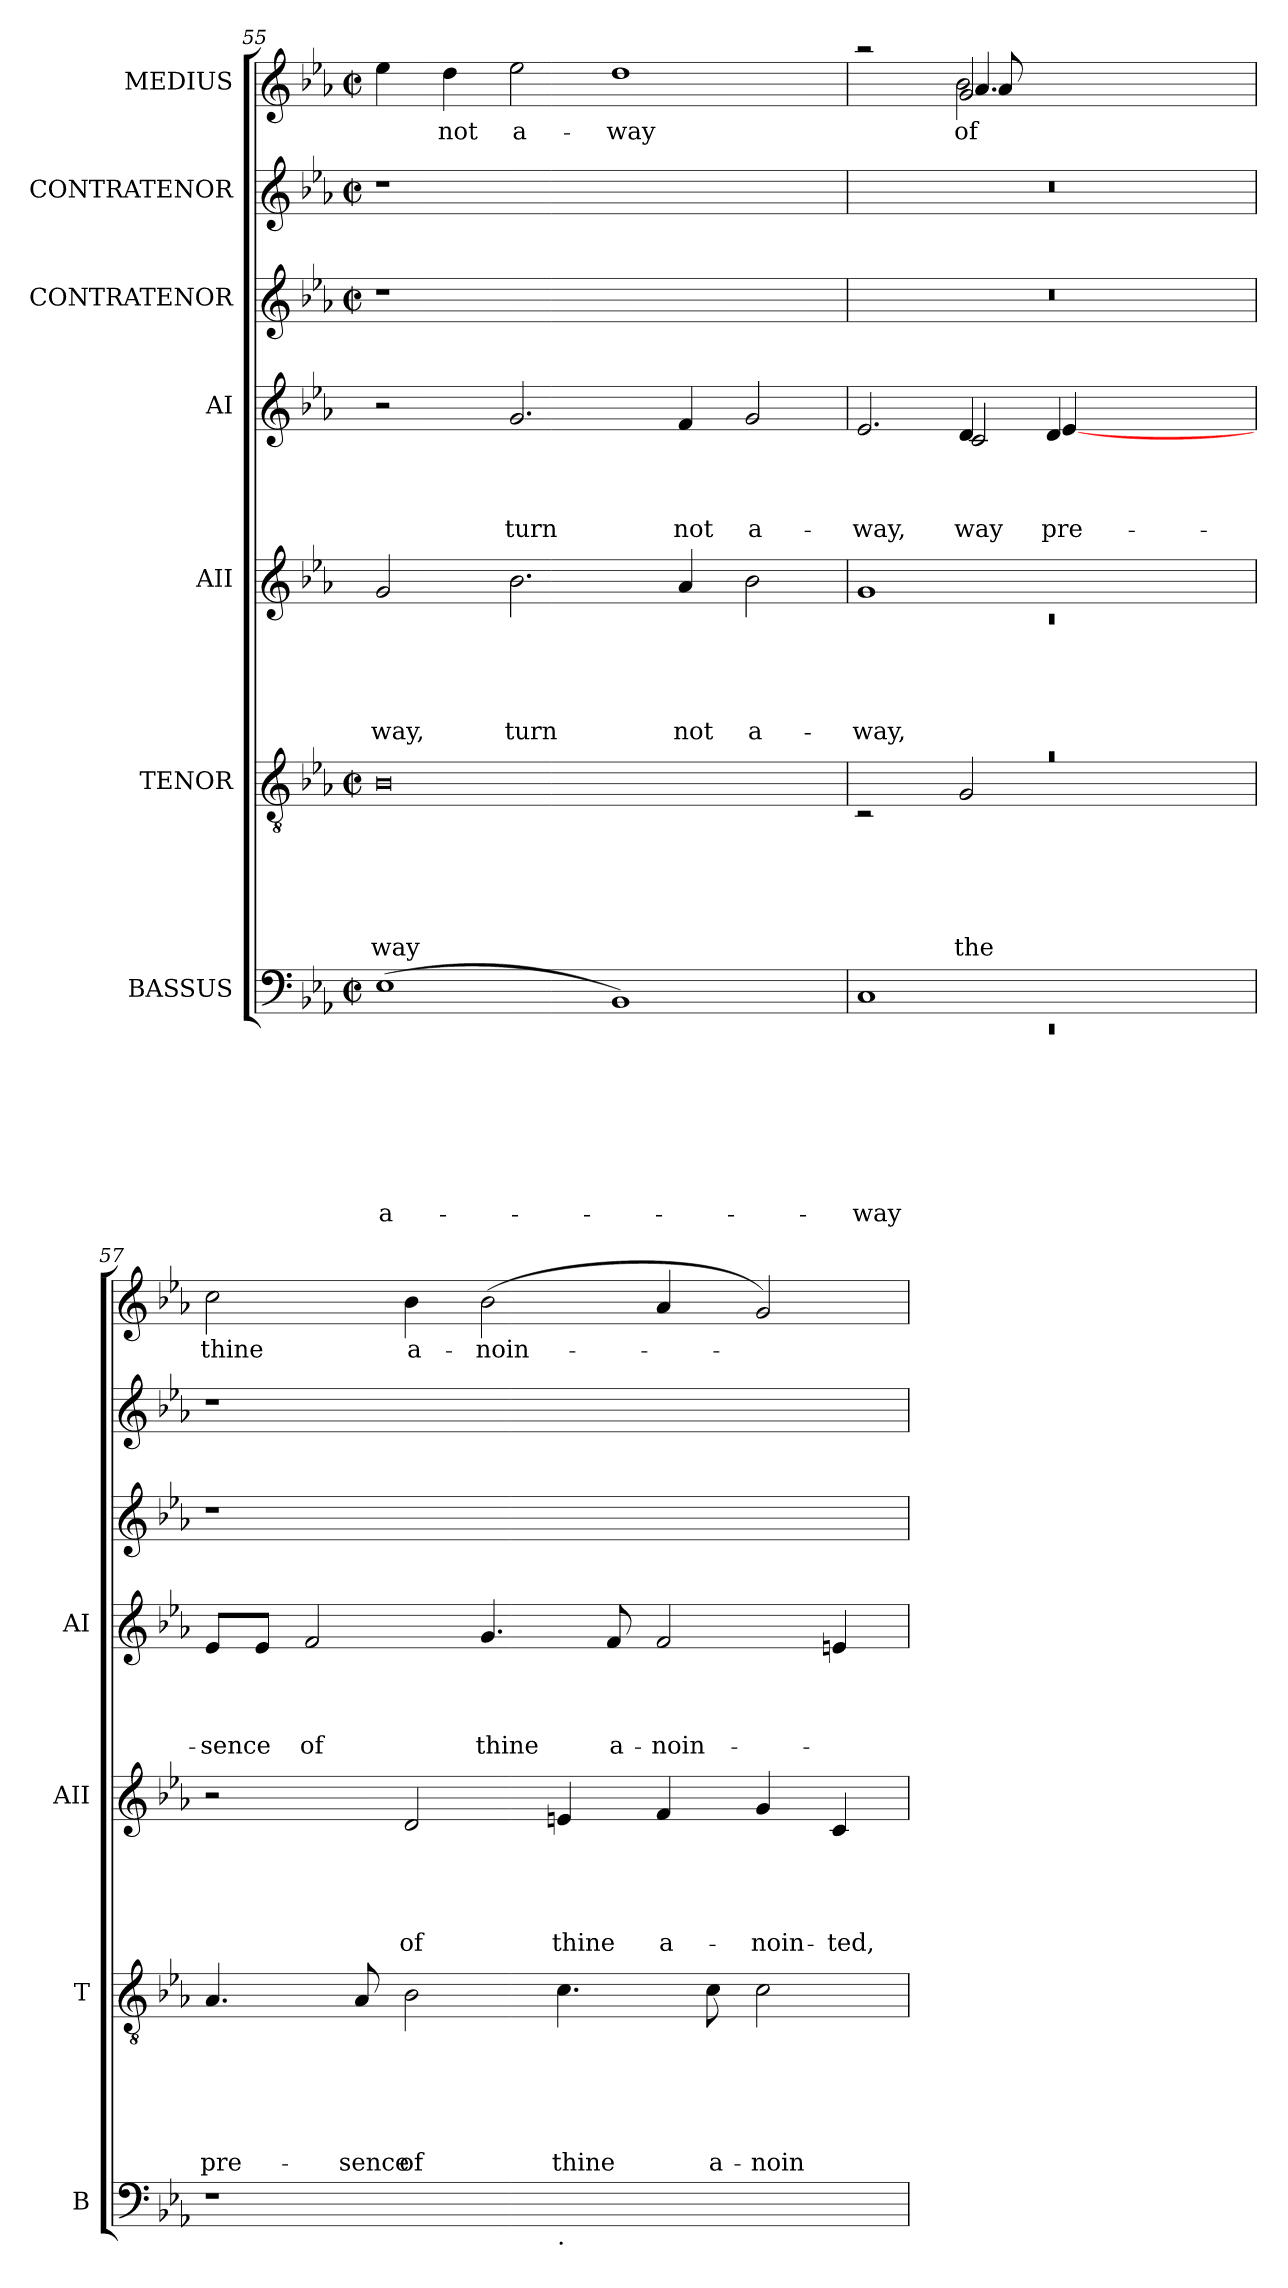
**kern	**text	**text	**text	**text	**text	**text	**text	**text	**kern	**text	**text	**text	**text	**text	**text	**kern	**text	**text	**text	**text	**text	**kern	**text	**text	**text	**text	**kern	**kern	**kern	**text
*part7	*part7	*part7	*part7	*part7	*part7	*part7	*part7	*part7	*part6	*part6	*part6	*part6	*part6	*part6	*part6	*part5	*part5	*part5	*part5	*part5	*part5	*part4	*part4	*part4	*part4	*part4	*part3	*part2	*part1	*part1
*staff7	*staff7	*staff7	*staff7	*staff7	*staff7	*staff7	*staff7	*staff7	*staff6	*staff6	*staff6	*staff6	*staff6	*staff6	*staff6	*staff5	*staff5	*staff5	*staff5	*staff5	*staff5	*staff4	*staff4	*staff4	*staff4	*staff4	*staff3	*staff2	*staff1	*staff1
*I"BASSUS	*	*	*	*	*	*	*	*	*I"TENOR	*	*	*	*	*	*	*I"AII	*	*	*	*	*	*I"AI	*	*	*	*	*I"CONTRATENOR	*I"CONTRATENOR	*I"MEDIUS	*
*I'B	*	*	*	*	*	*	*	*	*I'T	*	*	*	*	*	*	*I'AII	*	*	*	*	*	*I'AI	*	*	*	*	*	*	*	*
*clefF4	*	*	*	*	*	*	*	*	*clefGv2	*	*	*	*	*	*	*clefG2	*	*	*	*	*	*clefG2	*	*	*	*	*clefG2	*clefG2	*clefG2	*
*k[b-e-a-]	*	*	*	*	*	*	*	*	*k[b-e-a-]	*	*	*	*	*	*	*k[b-e-a-]	*	*	*	*	*	*k[b-e-a-]	*	*	*	*	*k[b-e-a-]	*k[b-e-a-]	*k[b-e-a-]	*
*E-:	*	*	*	*	*	*	*	*	*E-:	*	*	*	*	*	*	*E-:	*	*	*	*	*	*E-:	*	*	*	*	*E-:	*E-:	*E-:	*
*M2/2	*	*	*	*	*	*	*	*	*M2/2	*	*	*	*	*	*	*	*	*	*	*	*	*	*	*	*	*	*M2/2	*M2/2	*M2/2	*
*met(c|)	*	*	*	*	*	*	*	*	*met(c|)	*	*	*	*	*	*	*	*	*	*	*	*	*	*	*	*	*	*met(c|)	*met(c|)	*met(c|)	*
=55	=55	=55	=55	=55	=55	=55	=55	=55	=55	=55	=55	=55	=55	=55	=55	=55	=55	=55	=55	=55	=55	=55	=55	=55	=55	=55	=55	=55	=55	=55
!	!	!	!	!	!	!	!	!LO:LY:b:rj	!	!	!	!	!	!	!LO:LY:b	!	!	!	!	!	!LO:LY:b	!	!	!	!	!	!	!	!	!
(>1E-	.	.	.	.	.	.	.	a-	0B-	.	.	.	.	.	-way	2g/	.	.	.	.	way,	2r	.	.	.	.	1r	1r	4ee-\	.
!	!	!	!	!	!	!	!	!	!	!	!	!	!	!	!	!	!	!	!	!	!	!	!	!	!	!	!	!	!	!LO:LY:b
.	.	.	.	.	.	.	.	.	.	.	.	.	.	.	.	.	.	.	.	.	.	.	.	.	.	.	.	.	4dd\	not
!	!	!	!	!	!	!	!	!	!	!	!	!	!	!	!	!	!	!	!	!	!LO:LY:b	!	!	!	!	!LO:LY:b	!	!	!	!LO:LY:b
.	.	.	.	.	.	.	.	.	.	.	.	.	.	.	.	2.b-\	.	.	.	.	turn	2.g/	.	.	.	turn	.	.	2ee-\	a-
!	!	!	!	!	!	!	!	!	!	!	!	!	!	!	!	!	!	!	!	!	!	!	!	!	!	!	!	!	!	!LO:LY:b
1BB-)	.	.	.	.	.	.	.	.	.	.	.	.	.	.	.	.	.	.	.	.	.	.	.	.	.	.	1ryy	1ryy	1dd	-way
!	!	!	!	!	!	!	!	!	!	!	!	!	!	!	!	!	!	!	!	!	!LO:LY:b	!	!	!	!	!LO:LY:b	!	!	!	!
.	.	.	.	.	.	.	.	.	.	.	.	.	.	.	.	4a-/	.	.	.	.	not	4f/	.	.	.	not	.	.	.	.
!	!	!	!	!	!	!	!	!	!	!	!	!	!	!	!	!	!	!	!	!	!LO:LY:b	!	!	!	!	!LO:LY:b	!	!	!	!
.	.	.	.	.	.	.	.	.	.	.	.	.	.	.	.	2b-\	.	.	.	.	a-	2g/	.	.	.	a-	.	.	.	.
=56	=56	=56	=56	=56	=56	=56	=56	=56	=56	=56	=56	=56	=56	=56	=56	=56	=56	=56	=56	=56	=56	=56	=56	=56	=56	=56	=56	=56	=56	=56
!	!	!	!	!	!	!	!	!LO:LY:b	!	!	!	!	!	!	!	!	!	!	!	!	!LO:LY:b	!	!	!	!	!LO:LY:b	!	!	!	!
*^	*	*	*	*	*	*	*	*	*^	*	*	*	*	*	*	*^	*	*	*	*	*	*^	*	*	*	*	*	*	*^	*
*	*	*	*	*	*	*	*	*	*	*	*	*	*	*	*	*	*	*	*	*	*	*	*	*	*	*^	*	*	*	*	*	*	*	*^	*
*	*	*	*	*	*	*	*	*	*	*	*	*	*	*	*	*	*	*	*	*	*	*	*	*	*	*	*	*	*	*	*	*	*	*	*	*^	*
1C	1rEE	.	.	.	.	.	.	.	-way	1ra	2rC	.	.	.	.	.	.	1g	1rc	.	.	.	.	-way,	2.e-/	2ryy	2ryy	.	.	.	-way,	1r	1r	2raa	2ryy	2ryy	2ryy	.
!	!	!	!	!	!	!	!	!	!	!	!	!	!	!	!	!	!LO:LY:b	!	!	!	!	!	!	!	!	!	!	!	!	!	!LO:LY:b	!	!	!	!	!	!	!
!	!	!	!	!	!	!	!	!	!	!	!	!	!	!	!	!	!	!	!	!	!	!	!	!	!	!	!	!	!	!	!LO:LY:b	!	!	!	!	!	!	!LO:LY:b
!	!	!	!	!	!	!	!	!	!	!	!	!	!	!	!	!	!	!	!	!	!	!	!	!	!	!	!	!	!	!	!	!	!	!	!	!	!	!LO:LY:b
!	!	!	!	!	!	!	!	!	!	!	!	!	!	!	!	!	!	!	!	!	!	!	!	!	!	!	!	!	!	!	!	!	!	!	!	!	!	!LO:LY:b
!	!	!	!	!	!	!	!	!	!	!	!	!	!	!	!	!	!	!	!	!	!	!	!	!	!	!	!	!	!	!	!	!	!	!	!	!	!	!LO:LY:b
.	.	.	.	.	.	.	.	.	.	.	2G/	.	.	.	.	.	the	.	.	.	.	.	.	.	.	4d/	2c/	.	.	.	-way	.	.	2g/	4.a-/	8a-/	2b-\	of
.	.	.	.	.	.	.	.	.	.	.	.	.	.	.	.	.	.	.	.	.	.	.	.	.	.	.	.	.	.	.	.	.	.	.	.	4.ryy	.	.
!	!	!	!	!	!	!	!	!	!	!	!	!	!	!	!	!	!	!	!	!	!	!	!	!	!	!	!	!	!	!	!LO:LY:b	!	!	!	!	!	!	!
!	!	!	!	!	!	!	!	!	!	!	!	!	!	!	!	!	!	!	!	!	!	!	!	!	!	!	!	!	!	!	!LO:LY:b	!	!	!	!	!	!	!
.	.	.	.	.	.	.	.	.	.	.	.	.	.	.	.	.	.	.	.	.	.	.	.	.	4d/	[>4e-/	.	.	.	.	-pre-	.	.	.	.	.	.	.
.	.	.	.	.	.	.	.	.	.	.	.	.	.	.	.	.	.	.	.	.	.	.	.	.	.	.	.	.	.	.	.	.	.	.	8ryy	.	.	.
*v	*v	*	*	*	*	*	*	*	*	*	*	*	*	*	*	*	*	*v	*v	*	*	*	*	*	*v	*v	*v	*	*	*	*	*	*	*	*v	*v	*v	*
*	*	*	*	*	*	*	*	*	*v	*v	*	*	*	*	*	*	*	*	*	*	*	*	*	*	*	*	*	*	*	*	*	*
!!LO:PB:g=z
=57	=57	=57	=57	=57	=57	=57	=57	=57	=57	=57	=57	=57	=57	=57	=57	=57	=57	=57	=57	=57	=57	=57	=57	=57	=57	=57	=57	=57	=57	=57	=57
!	!	!	!	!	!	!	!	!	!	!	!	!	!	!	!LO:LY:b	!	!	!	!	!	!	!	!	!	!	!LO:LY:b	!	!	!	!	!LO:LY:b
*	*	*	*	*	*	*	*	*	*	*	*	*	*	*	*	*	*	*	*	*	*	*	*	*	*	*	*	*	*v	*v	*
1r	.	.	.	.	.	.	.	.	4.A-/	.	.	.	.	.	pre-	2r	.	.	.	.	.	8e-/L	.	.	.	sence	1r	1r	2cc\	thine
.	.	.	.	.	.	.	.	.	.	.	.	.	.	.	.	.	.	.	.	.	.	8e-/J	.	.	.	.	.	.	.	.
!	!	!	!	!	!	!	!	!	!	!	!	!	!	!	!	!	!	!	!	!	!	!	!	!	!	!LO:LY:b	!	!	!	!
.	.	.	.	.	.	.	.	.	.	.	.	.	.	.	.	.	.	.	.	.	.	2f/	.	.	.	of	.	.	.	.
!	!	!	!	!	!	!	!	!	!	!	!	!	!	!	!LO:LY:b	!	!	!	!	!	!	!	!	!	!	!	!	!	!	!
.	.	.	.	.	.	.	.	.	8A-/	.	.	.	.	.	-sence	.	.	.	.	.	.	.	.	.	.	.	.	.	.	.
!	!	!	!	!	!	!	!	!	!	!	!	!	!	!	!LO:LY:b	!	!	!	!	!	!LO:LY:b	!	!	!	!	!	!	!	!	!LO:LY:b
.	.	.	.	.	.	.	.	.	2B-\	.	.	.	.	.	of	2d/	.	.	.	.	of	.	.	.	.	.	.	.	4b-\	a-
!	!	!	!	!	!	!	!	!	!	!	!	!	!	!	!	!	!	!	!	!	!	!	!	!	!	!LO:LY:b	!	!	!	!LO:LY:b
.	.	.	.	.	.	.	.	.	.	.	.	.	.	.	.	.	.	.	.	.	.	4.g/	.	.	.	thine	.	.	(>2b-\	-noin-
!LO:TX:b:t=.	!	!	!	!	!	!	!	!	!	!	!	!	!	!	!	!	!	!	!	!	!	!	!	!	!	!	!	!	!	!
!	!	!	!	!	!	!	!	!	!	!	!	!	!	!	!LO:LY:b	!	!	!	!	!	!LO:LY:b	!	!	!	!	!	!	!	!	!
1ryy	.	.	.	.	.	.	.	.	4.c\	.	.	.	.	.	thine	4en/	.	.	.	.	thine	.	.	.	.	.	1ryy	1ryy	.	.
!	!	!	!	!	!	!	!	!	!	!	!	!	!	!	!	!	!	!	!	!	!	!	!	!	!	!LO:LY:b	!	!	!	!
.	.	.	.	.	.	.	.	.	.	.	.	.	.	.	.	.	.	.	.	.	.	8f/	.	.	.	a-	.	.	.	.
!	!	!	!	!	!	!	!	!	!	!	!	!	!	!	!	!	!	!	!	!	!LO:LY:b	!	!	!	!	!LO:LY:b	!	!	!	!
.	.	.	.	.	.	.	.	.	.	.	.	.	.	.	.	4f/	.	.	.	.	a-	2f/	.	.	.	-noin-	.	.	4a-/	.
!	!	!	!	!	!	!	!	!	!	!	!	!	!	!	!LO:LY:b	!	!	!	!	!	!	!	!	!	!	!	!	!	!	!
.	.	.	.	.	.	.	.	.	8c\	.	.	.	.	.	a-	.	.	.	.	.	.	.	.	.	.	.	.	.	.	.
!	!	!	!	!	!	!	!	!	!	!	!	!	!	!	!LO:LY:b	!	!	!	!	!	!LO:LY:b	!	!	!	!	!	!	!	!	!
.	.	.	.	.	.	.	.	.	2c\	.	.	.	.	.	-noin-	4g/	.	.	.	.	-noin-	.	.	.	.	.	.	.	2g/)	.
!	!	!	!	!	!	!	!	!	!	!	!	!	!	!	!	!	!	!	!	!	!LO:LY:b:rj	!	!	!	!	!	!	!	!	!
.	.	.	.	.	.	.	.	.	.	.	.	.	.	.	.	4c/	.	.	.	.	-ted,	4en/	.	.	.	.	.	.	.	.
=	=	=	=	=	=	=	=	=	=	=	=	=	=	=	=	=	=	=	=	=	=	=	=	=	=	=	=	=	=	=
*-	*-	*-	*-	*-	*-	*-	*-	*-	*-	*-	*-	*-	*-	*-	*-	*-	*-	*-	*-	*-	*-	*-	*-	*-	*-	*-	*-	*-	*-	*-
